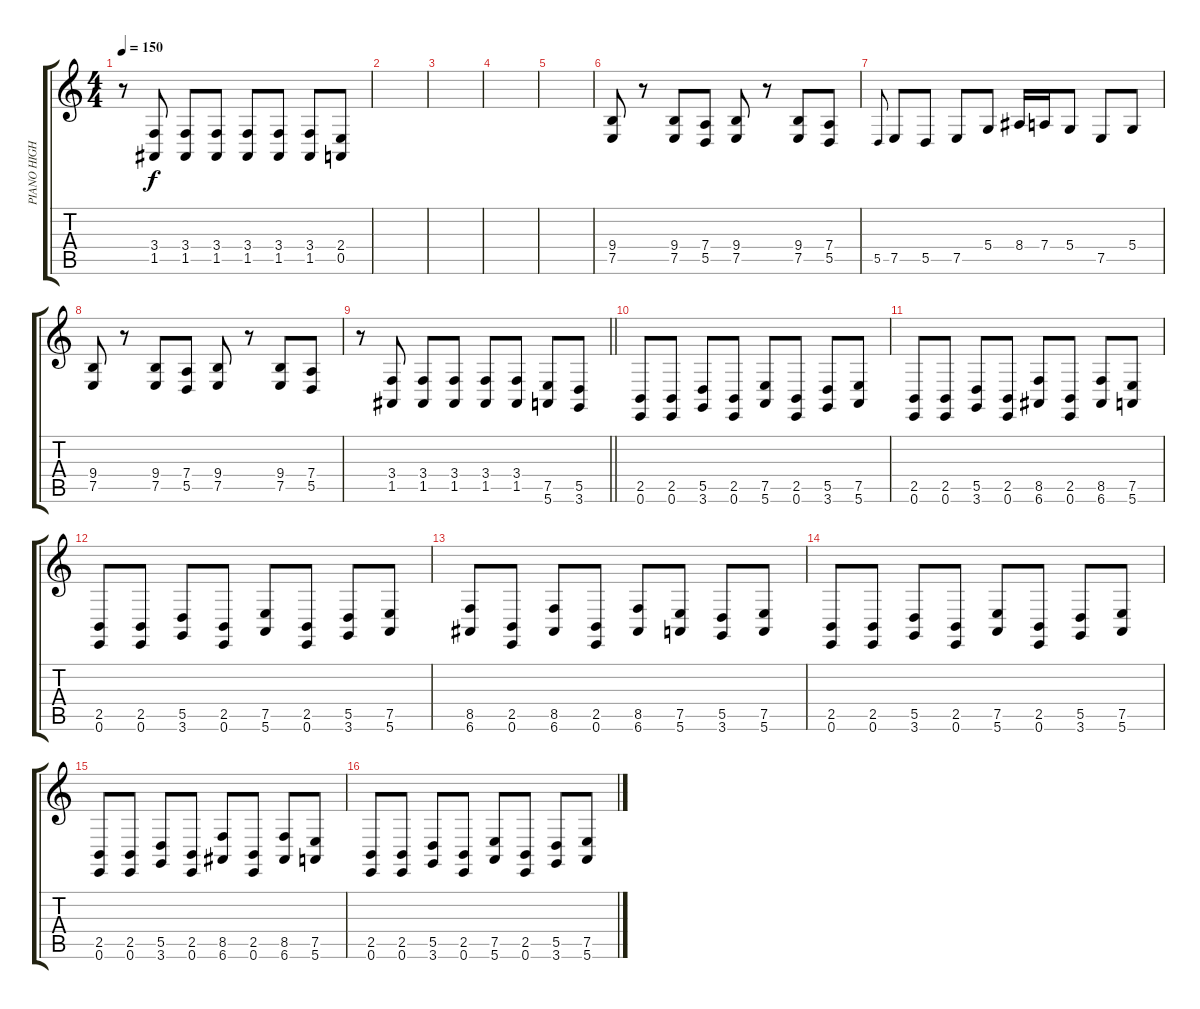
\track ("PIANO HIGHER" "PIANO HIGH") {instrument acousticgrandpiano}
\staff {score tabs}
\tuning (E4 B3 G3 D3 A2 E2) {hide}
\ts (4 4)
\tempo 150
\clef g2
\ks c
r.8{dy f} (3.4 1.5).8 (3.4 1.5).8 (3.4 1.5).8 (3.4 1.5).8 (3.4 1.5).8 (3.4 1.5).8 (2.4 0.5).8 |
|
|
|
|
(9.4 7.5).8 r.8 (9.4 7.5).8 (7.4 5.5).8 (9.4 7.5).8 r.8 (9.4 7.5).8 (7.4 5.5).8 |
5.5.8{gr onbeat} 7.5.8 5.5.8 7.5.8 5.4.8 8.4.16 7.4.16 5.4.8 7.5.8 5.4.8 |
(9.4 7.5).8 r.8 (9.4 7.5).8 (7.4 5.5).8 (9.4 7.5).8 r.8 (9.4 7.5).8 (7.4 5.5).8 |
\barLineRight lightlight
r.8 (3.4 1.5).8 (3.4 1.5).8 (3.4 1.5).8 (3.4 1.5).8 (3.4 1.5).8 (7.5 5.6).8 (5.5 3.6).8 |
(2.5 0.6).8 (2.5 0.6).8 (5.5 3.6).8 (2.5 0.6).8 (7.5 5.6).8 (2.5 0.6).8 (5.5 3.6).8 (7.5 5.6).8 |
(2.5 0.6).8 (2.5 0.6).8 (5.5 3.6).8 (2.5 0.6).8 (8.5 6.6).8 (2.5 0.6).8 (8.5 6.6).8 (7.5 5.6).8 |
(2.5 0.6).8 (2.5 0.6).8 (5.5 3.6).8 (2.5 0.6).8 (7.5 5.6).8 (2.5 0.6).8 (5.5 3.6).8 (7.5 5.6).8 |
(8.5 6.6).8 (2.5 0.6).8 (8.5 6.6).8 (2.5 0.6).8 (8.5 6.6).8 (7.5 5.6).8 (5.5 3.6).8 (7.5 5.6).8 |
(2.5 0.6).8 (2.5 0.6).8 (5.5 3.6).8 (2.5 0.6).8 (7.5 5.6).8 (2.5 0.6).8 (5.5 3.6).8 (7.5 5.6).8 |
(2.5 0.6).8 (2.5 0.6).8 (5.5 3.6).8 (2.5 0.6).8 (8.5 6.6).8 (2.5 0.6).8 (8.5 6.6).8 (7.5 5.6).8 |
(2.5 0.6).8 (2.5 0.6).8 (5.5 3.6).8 (2.5 0.6).8 (7.5 5.6).8 (2.5 0.6).8 (5.5 3.6).8 (7.5 5.6).8
